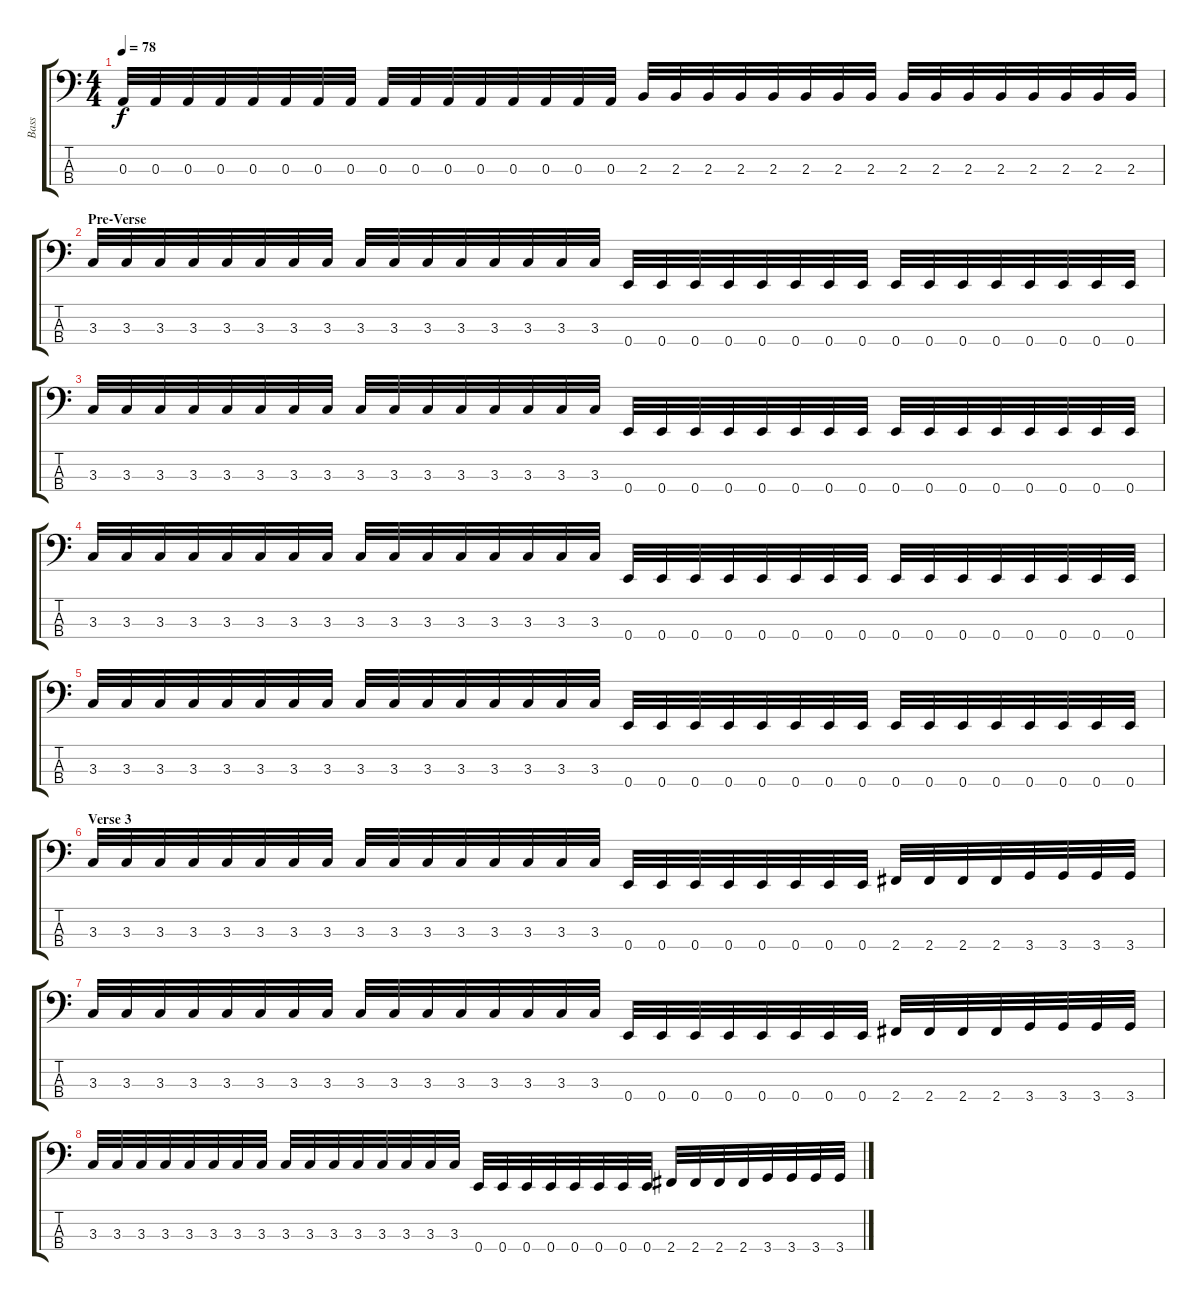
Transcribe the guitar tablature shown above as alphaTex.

\track ("Bass" "Bass") {instrument electricbassfinger}
\staff {score tabs}
\tuning (G2 D2 A1 E1) {hide}
\ts (4 4)
\tempo 78
\clef f4
\ks c
0.3.32{dy f} 0.3.32 0.3.32 0.3.32 0.3.32 0.3.32 0.3.32 0.3.32 0.3.32 0.3.32 0.3.32 0.3.32 0.3.32 0.3.32 0.3.32 0.3.32 2.3.32 2.3.32 2.3.32 2.3.32 2.3.32 2.3.32 2.3.32 2.3.32 2.3.32 2.3.32 2.3.32 2.3.32 2.3.32 2.3.32 2.3.32 2.3.32 |
\section ("" "Pre-Verse")
3.3.32 3.3.32 3.3.32 3.3.32 3.3.32 3.3.32 3.3.32 3.3.32 3.3.32 3.3.32 3.3.32 3.3.32 3.3.32 3.3.32 3.3.32 3.3.32 0.4.32 0.4.32 0.4.32 0.4.32 0.4.32 0.4.32 0.4.32 0.4.32 0.4.32 0.4.32 0.4.32 0.4.32 0.4.32 0.4.32 0.4.32 0.4.32 |
3.3.32 3.3.32 3.3.32 3.3.32 3.3.32 3.3.32 3.3.32 3.3.32 3.3.32 3.3.32 3.3.32 3.3.32 3.3.32 3.3.32 3.3.32 3.3.32 0.4.32 0.4.32 0.4.32 0.4.32 0.4.32 0.4.32 0.4.32 0.4.32 0.4.32 0.4.32 0.4.32 0.4.32 0.4.32 0.4.32 0.4.32 0.4.32 |
3.3.32 3.3.32 3.3.32 3.3.32 3.3.32 3.3.32 3.3.32 3.3.32 3.3.32 3.3.32 3.3.32 3.3.32 3.3.32 3.3.32 3.3.32 3.3.32 0.4.32 0.4.32 0.4.32 0.4.32 0.4.32 0.4.32 0.4.32 0.4.32 0.4.32 0.4.32 0.4.32 0.4.32 0.4.32 0.4.32 0.4.32 0.4.32 |
3.3.32 3.3.32 3.3.32 3.3.32 3.3.32 3.3.32 3.3.32 3.3.32 3.3.32 3.3.32 3.3.32 3.3.32 3.3.32 3.3.32 3.3.32 3.3.32 0.4.32 0.4.32 0.4.32 0.4.32 0.4.32 0.4.32 0.4.32 0.4.32 0.4.32 0.4.32 0.4.32 0.4.32 0.4.32 0.4.32 0.4.32 0.4.32 |
\section ("" "Verse 3")
3.3.32 3.3.32 3.3.32 3.3.32 3.3.32 3.3.32 3.3.32 3.3.32 3.3.32 3.3.32 3.3.32 3.3.32 3.3.32 3.3.32 3.3.32 3.3.32 0.4.32 0.4.32 0.4.32 0.4.32 0.4.32 0.4.32 0.4.32 0.4.32 2.4.32 2.4.32 2.4.32 2.4.32 3.4.32 3.4.32 3.4.32 3.4.32 |
3.3.32 3.3.32 3.3.32 3.3.32 3.3.32 3.3.32 3.3.32 3.3.32 3.3.32 3.3.32 3.3.32 3.3.32 3.3.32 3.3.32 3.3.32 3.3.32 0.4.32 0.4.32 0.4.32 0.4.32 0.4.32 0.4.32 0.4.32 0.4.32 2.4.32 2.4.32 2.4.32 2.4.32 3.4.32 3.4.32 3.4.32 3.4.32 |
3.3.32 3.3.32 3.3.32 3.3.32 3.3.32 3.3.32 3.3.32 3.3.32 3.3.32 3.3.32 3.3.32 3.3.32 3.3.32 3.3.32 3.3.32 3.3.32 0.4.32 0.4.32 0.4.32 0.4.32 0.4.32 0.4.32 0.4.32 0.4.32 2.4.32 2.4.32 2.4.32 2.4.32 3.4.32 3.4.32 3.4.32 3.4.32
